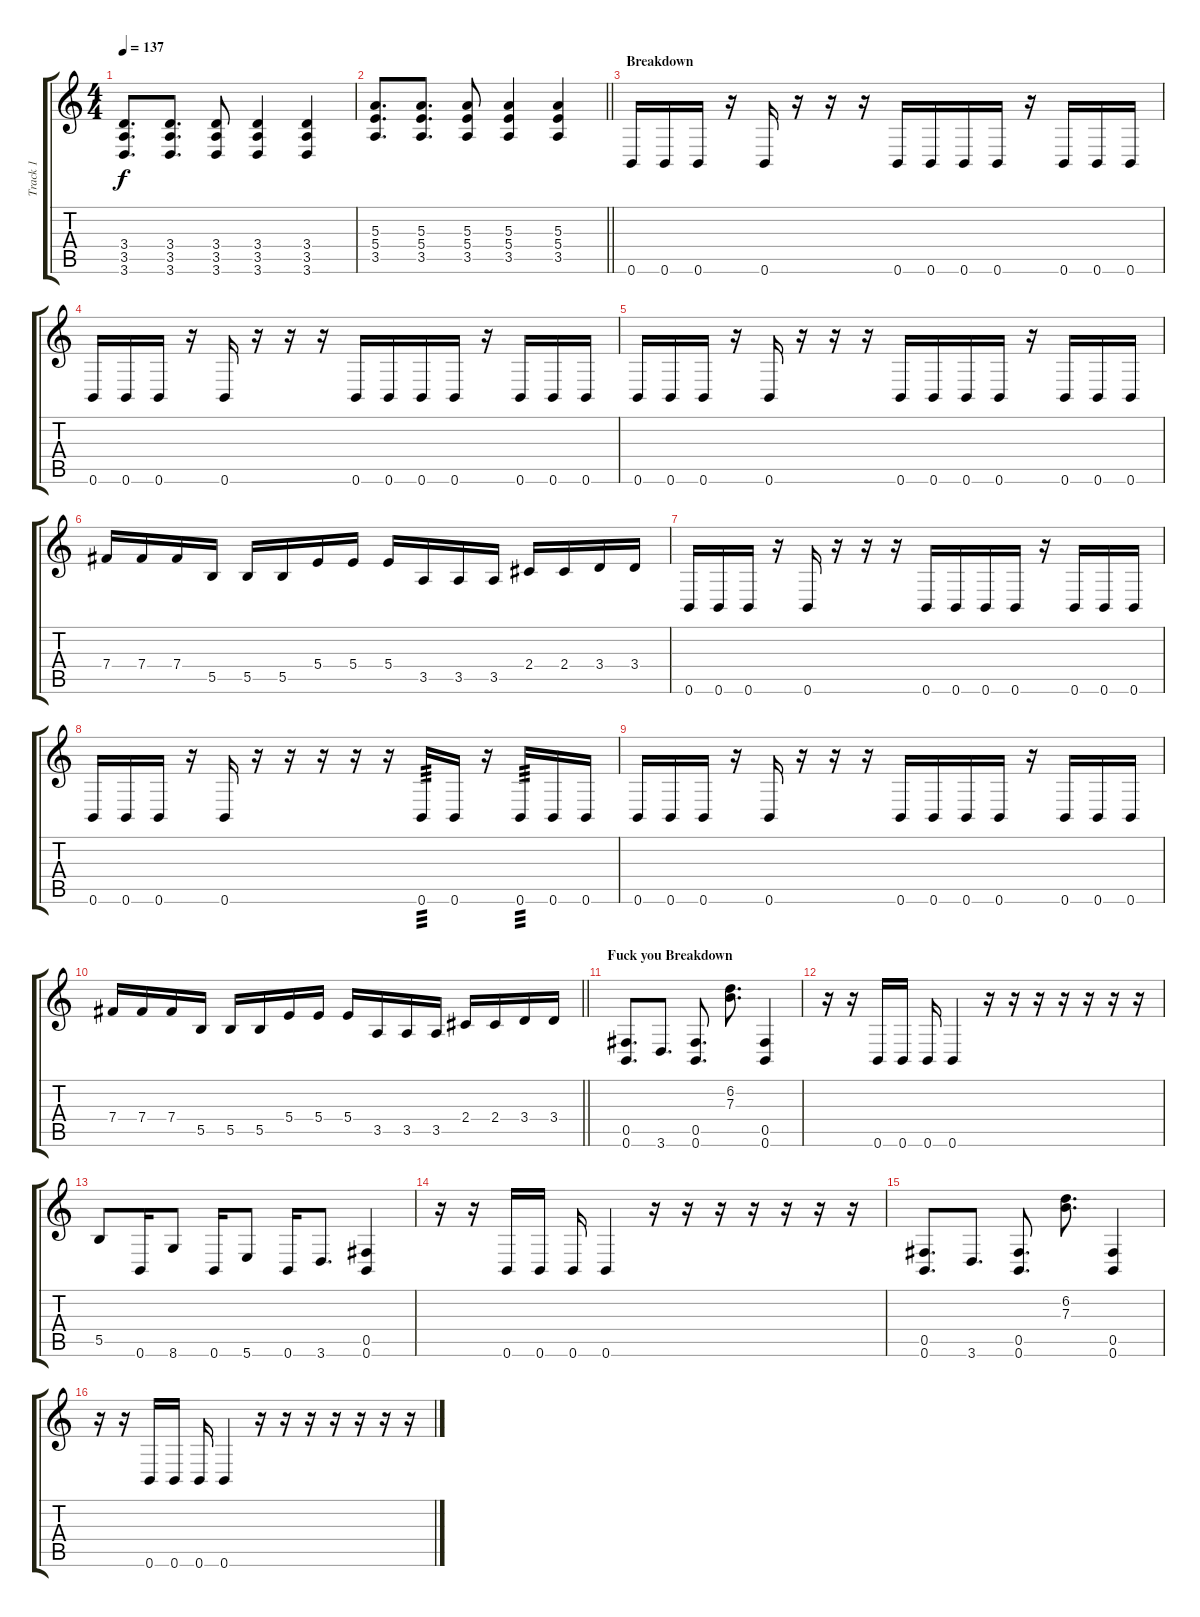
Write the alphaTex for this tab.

\track ("Track 1" "Track 1") {instrument overdrivenguitar}
\staff {score tabs}
\tuning (Db4 Ab3 E3 B2 Gb2 B1) {hide}
\ts (4 4)
\tempo 137
\clef g2
\ks c
(3.4 3.5 3.6).8{d dy f} (3.4 3.5 3.6).8{d} (3.4 3.5 3.6).8 (3.4 3.5 3.6).4 (3.4 3.5 3.6).4 |
\barLineRight lightlight
(5.3 5.4 3.5).8{d} (5.3 5.4 3.5).8{d} (5.3 5.4 3.5).8 (5.3 5.4 3.5).4 (5.3 5.4 3.5).4 |
\section ("" "Breakdown")
0.6.16 0.6.16 0.6.16 r.16 0.6.16 r.16 r.16 r.16 0.6.16 0.6.16 0.6.16 0.6.16 r.16 0.6.16 0.6.16 0.6.16 |
0.6.16 0.6.16 0.6.16 r.16 0.6.16 r.16 r.16 r.16 0.6.16 0.6.16 0.6.16 0.6.16 r.16 0.6.16 0.6.16 0.6.16 |
0.6.16 0.6.16 0.6.16 r.16 0.6.16 r.16 r.16 r.16 0.6.16 0.6.16 0.6.16 0.6.16 r.16 0.6.16 0.6.16 0.6.16 |
7.4.16 7.4.16 7.4.16 5.5.16 5.5.16 5.5.16 5.4.16 5.4.16 5.4.16 3.5.16 3.5.16 3.5.16 2.4.16 2.4.16 3.4.16 3.4.16 |
0.6.16 0.6.16 0.6.16 r.16 0.6.16 r.16 r.16 r.16 0.6.16 0.6.16 0.6.16 0.6.16 r.16 0.6.16 0.6.16 0.6.16 |
0.6.16 0.6.16 0.6.16 r.16 0.6.16 r.16 r.16 r.16 r.16 r.16 0.6.16{tp 3} 0.6.16 r.16 0.6.16{tp 3} 0.6.16 0.6.16 |
0.6.16 0.6.16 0.6.16 r.16 0.6.16 r.16 r.16 r.16 0.6.16 0.6.16 0.6.16 0.6.16 r.16 0.6.16 0.6.16 0.6.16 |
\barLineRight lightlight
7.4.16 7.4.16 7.4.16 5.5.16 5.5.16 5.5.16 5.4.16 5.4.16 5.4.16 3.5.16 3.5.16 3.5.16 2.4.16 2.4.16 3.4.16 3.4.16 |
\section ("" "Fuck you Breakdown")
(0.5 0.6).8{d} 3.6.8{d} (0.5 0.6).8{d} (6.2 7.3).8{d} (0.5 0.6).4 |
r.16 r.16 0.6.16 0.6.16 0.6.16 0.6.4 r.16 r.16 r.16 r.16 r.16 r.16 r.16 |
5.5.8 0.6.16 8.6.8 0.6.16 5.6.8 0.6.16 3.6.8{d} (0.5 0.6).4 |
r.16 r.16 0.6.16 0.6.16 0.6.16 0.6.4 r.16 r.16 r.16 r.16 r.16 r.16 r.16 |
(0.5 0.6).8{d} 3.6.8{d} (0.5 0.6).8{d} (6.2 7.3).8{d} (0.5 0.6).4 |
r.16 r.16 0.6.16 0.6.16 0.6.16 0.6.4 r.16 r.16 r.16 r.16 r.16 r.16 r.16
